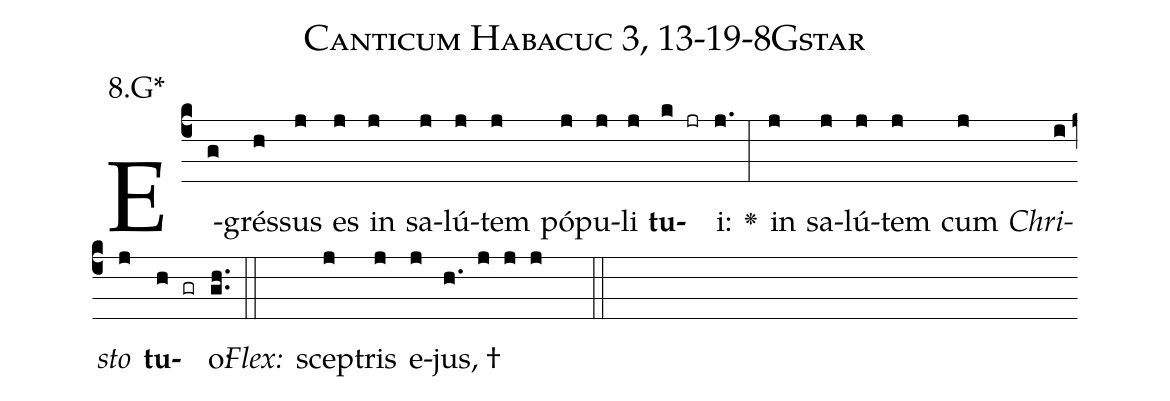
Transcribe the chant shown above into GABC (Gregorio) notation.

name: Canticum Habacuc 3, 13-19-8Gstar;
annotation: 8.G*;
%%
(c4)E(g)grés(h)sus(j) es(j) in(j) sa(j)lú(j)tem(j) pó(j)pu(j)li(j) <b>tu</b>(k jr)i:(j.) <v>\greheightstar</v>(:) in(j) sa(j)lú(j)tem(j) cum(j) <i>Chri</i>(i)<i>sto</i>(j) <b>tu</b>(h gr)o:(gh..) (::)
<i>Flex:</i>()  scep(j)tris(j) e(j)jus, †(h. j j j  ::)

%E(j) u(j) o(i) u(j) a(h) e.(gh..) (::)
